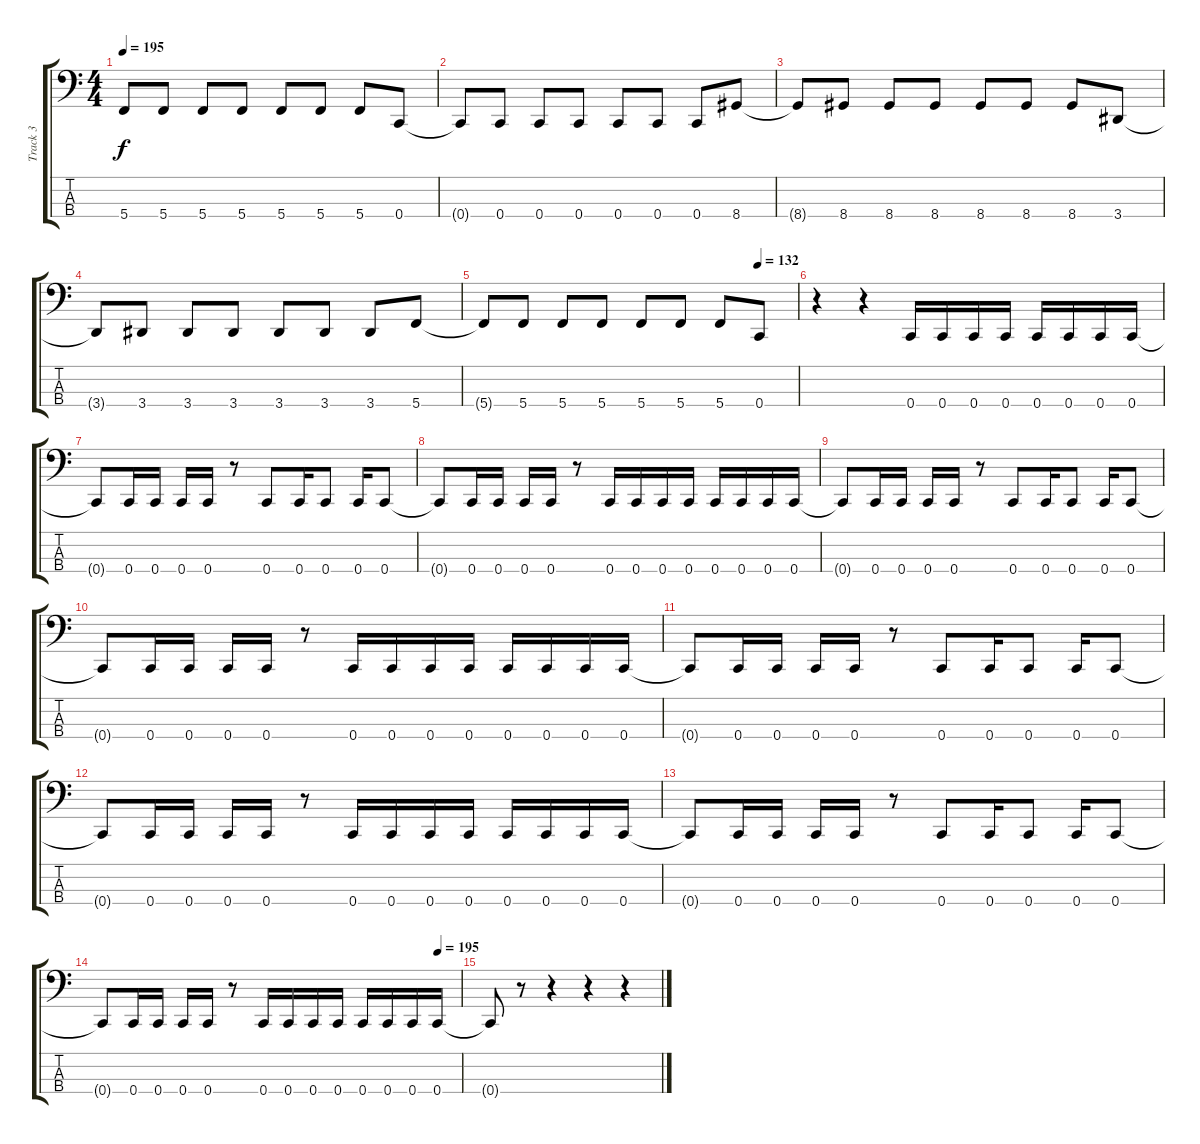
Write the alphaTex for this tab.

\track ("Track 3" "Track 3") {instrument electricbasspick}
\staff {score tabs}
\tuning (F2 C2 G1 C1) {hide}
\ts (4 4)
\tempo 195
\clef f4
\ks c
5.4{t}.8{dy f} 5.4.8 5.4.8 5.4.8 5.4.8 5.4.8 5.4.8 0.4.8 |
0.4{t}.8 0.4.8 0.4.8 0.4.8 0.4.8 0.4.8 0.4.8 8.4.8 |
8.4{t}.8 8.4.8 8.4.8 8.4.8 8.4.8 8.4.8 8.4.8 3.4.8 |
3.4{t}.8 3.4.8 3.4.8 3.4.8 3.4.8 3.4.8 3.4.8 5.4.8 |
\tempo (132 0.875)
5.4{t}.8 5.4.8 5.4.8 5.4.8 5.4.8 5.4.8 5.4.8 0.4.8 |
r.4 r.4 0.4.16 0.4.16 0.4.16 0.4.16 0.4.16 0.4.16 0.4.16 0.4.16 |
0.4{t}.8 0.4.16 0.4.16 0.4.16 0.4.16 r.8 0.4.8 0.4.16 0.4.8 0.4.16 0.4.8 |
0.4{t}.8 0.4.16 0.4.16 0.4.16 0.4.16 r.8 0.4.16 0.4.16 0.4.16 0.4.16 0.4.16 0.4.16 0.4.16 0.4.16 |
0.4{t}.8 0.4.16 0.4.16 0.4.16 0.4.16 r.8 0.4.8 0.4.16 0.4.8 0.4.16 0.4.8 |
0.4{t}.8 0.4.16 0.4.16 0.4.16 0.4.16 r.8 0.4.16 0.4.16 0.4.16 0.4.16 0.4.16 0.4.16 0.4.16 0.4.16 |
0.4{t}.8 0.4.16 0.4.16 0.4.16 0.4.16 r.8 0.4.8 0.4.16 0.4.8 0.4.16 0.4.8 |
0.4{t}.8 0.4.16 0.4.16 0.4.16 0.4.16 r.8 0.4.16 0.4.16 0.4.16 0.4.16 0.4.16 0.4.16 0.4.16 0.4.16 |
0.4{t}.8 0.4.16 0.4.16 0.4.16 0.4.16 r.8 0.4.8 0.4.16 0.4.8 0.4.16 0.4.8 |
\tempo (195 0.9375)
0.4{t}.8 0.4.16 0.4.16 0.4.16 0.4.16 r.8 0.4.16 0.4.16 0.4.16 0.4.16 0.4.16 0.4.16 0.4.16 0.4.16 |
0.4{t}.8 r.8 r.4 r.4 r.4
